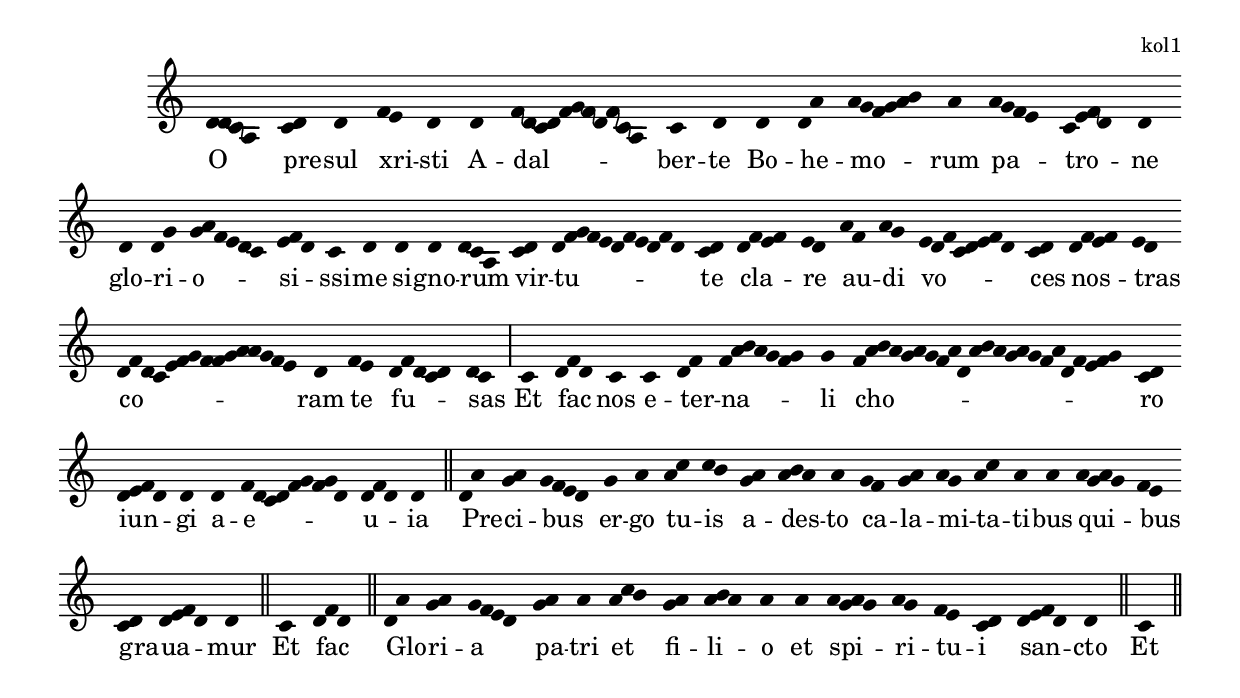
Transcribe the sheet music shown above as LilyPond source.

\version "2.19.32"

\include "../lib/synopsis.ily"

\score {
  \transpose c c' {
    \plainchant
    \melisma { d d \tli c \sli a, } \bar "" \melisma { c d } d \bar "" \melisma { f e } d \bar "" d \melisma { f \sli d \tli c d f g \tli f \sli d f \mli c \sli a, } c d \bar ""
    d \melisma { d a } \melisma { a g f g a b } a \bar "" \melisma { a g f e } \melisma { c e f \sli d } d \bar "" d \melisma { d g } \melisma { g a f e d c } \melisma { e f d } c d \bar ""
    d d \melisma { d c a, } \bar "" \melisma { c d } \melisma { d f g f e d f e d f d } \melisma { c d } \bar "" \melisma { d f e f } \melisma { e d } \bar ""
    \melisma { a f } \melisma { a g } \bar "" \melisma { e d f c d e f d } \melisma { c d } \bar "" \melisma { d f e f } \melisma { e d } \bar ""
    \melisma { d f d c e f g f f g a a g f e } d \bar "" \melisma { f e } \bar "" \melisma { d f d c d } \melisma { d c } \bar "|"
    c \bar "" \melisma { d f d } \bar "" c \bar "" c \melisma { d f } \melisma { f a b a g f g } g \bar "" \melisma { f a b a g a g f a d a b a g a g f a d f e f g } \melisma { c d } \bar "" \melisma { d e f d } d \bar ""
    d \melisma { f d c d f g f g d } \melisma { d f d } d \bar "||"

    \melisma { d a } \melisma { g a } \melisma { g f e d } \bar "" g a \bar "" \melisma { a c' } \melisma { c' b } \bar ""
    \melisma { g a } \melisma { a b a } a \bar "" \melisma { g f } \melisma { g a } \melisma { a g } \melisma { a c' } a a \bar ""
    \melisma { a g a g } \melisma { f e } \bar "" \melisma { c d } \melisma { d e f d } d \bar "||"

    c \bar "" \melisma { d f d } \bar "||"

    \melisma { d a } \melisma { g a } \melisma { g f e d } \bar "" \melisma { g a } a \bar "" \melisma { a c' b } \bar "" \melisma { g a } \melisma { a b a } a \bar ""
    a \bar "" \melisma { a g a g } \melisma { a g } \melisma { f e } \melisma { c d } \bar "" \melisma { d e f d } d \bar "||"

    c \bar "||"
  }
  \addlyrics {
    O pre -- sul xri -- sti A -- dal -- ber -- te
    Bo -- he -- mo -- rum pa -- tro -- ne glo -- ri -- o -- si -- ssi -- me
    si -- gno -- rum vir -- tu -- te cla -- re
    au -- di vo -- ces nos -- tras
    co -- ram te fu -- sas
    Et fac nos e -- ter -- na -- li cho -- ro iun -- gi
    a -- e -- u -- ia

    Pre -- ci -- bus er -- go tu -- is
    a -- des -- to ca -- la -- mi -- ta -- ti -- bus
    qui -- bus gra -- ua -- mur

    Et fac

    Glo -- ri -- a pa -- tri et fi -- li -- o
    et spi -- ri -- tu -- i san -- cto

    Et
  }
  \header {
    quid = "responsorium"
    modus = "2+1"
    fontes = "kol1"
  }
}